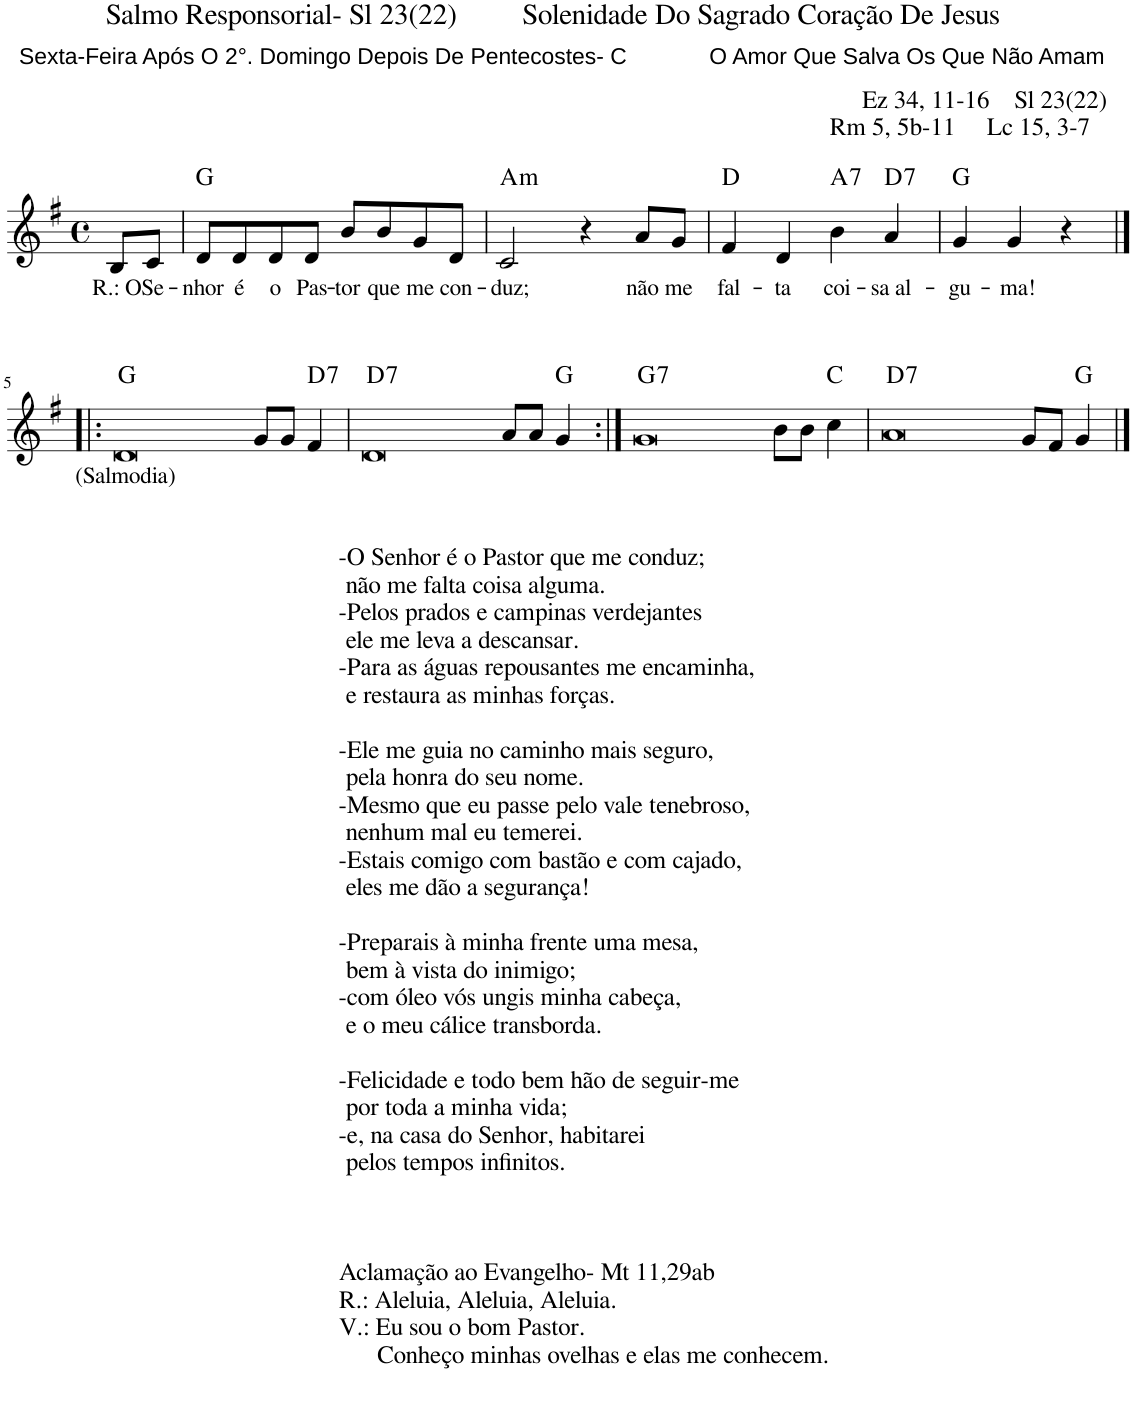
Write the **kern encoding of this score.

**kern	**text	**harte
*part1	*part1	*part1
*staff1	*staff1	*
*I"Voz	*	*
*I'Vo.	*	*
*clefG2	*	*
*k[f#]	*	*
*M4/4	*	*
*met(c)	*	*
=	=	=
!	!LO:LY:b	!
8B/L	R.: O	.
!	!LO:LY:b	!
8c/J	Se-	.
=1	=1	=1
!	!LO:LY:b	!
8d/L	-nhor	G:maj
!	!LO:LY:b	!
8d/	é	.
!	!LO:LY:b	!
8d/	o	.
!	!LO:LY:b	!
8d/J	Pas-	.
!	!LO:LY:b	!
8b/L	-tor	.
!	!LO:LY:b	!
8b/	que	.
!	!LO:LY:b	!
8g/	me	.
!	!LO:LY:b	!
8d/J	con-	.
=2	=2	=2
!	!LO:LY:b	!LO:H:kt=m
2c/	-duz;	A:min
4r	.	.
!	!LO:LY:b	!
8a/L	não	.
!	!LO:LY:b	!
8g/J	me	.
=3	=3	=3
!	!LO:LY:b	!
4f#/	fal-	D:maj
!	!LO:LY:b	!
4d/	-ta	.
!	!LO:LY:b	!LO:H:kt=7
4b\	coi-	A:7
!	!LO:LY:b	!LO:H:kt=7
4a/	-sa al-	D:7
=4	=4	=4
!	!LO:LY:b	!
4g/	-gu-	G:maj
!	!LO:LY:b	!
4g/	-ma!	.
4r	.	.
!!LO:LB:g=z
=5|!:	=5|!:	=5|!:
!LO:TX:b:t=-O Senhor é o Pastor que me conduz;	!	!
!LO:TX:b:t=não me falta coisa alguma.	!	!
!LO:TX:b:t=-Pelos prados e campinas verdejantes	!	!
!LO:TX:b:t=ele me leva a descansar.	!	!
!LO:TX:b:t=-Para as águas repousantes me encaminha,	!	!
!LO:TX:b:t=e restaura as minhas forças.	!	!
!LO:TX:b:t=-Ele me guia no caminho mais seguro,	!	!
!LO:TX:b:t=pela honra do seu nome.	!	!
!LO:TX:b:t=-Mesmo que eu passe pelo vale tenebroso,	!	!
!LO:TX:b:t=nenhum mal eu temerei.	!	!
!LO:TX:b:t=-Estais comigo com bastão e com cajado,	!	!
!LO:TX:b:t=eles me dão a segurança!	!	!
!LO:TX:b:t=-Preparais à minha frente uma mesa,	!	!
!LO:TX:b:t=bem à vista do inimigo;	!	!
!LO:TX:b:t=-com óleo vós ungis minha cabeça,	!	!
!LO:TX:b:t=e o meu cálice transborda.	!	!
!LO:TX:b:t=-Felicidade e todo bem hão de seguir-me	!	!
!LO:TX:b:t=por toda a minha vida;	!	!
!LO:TX:b:t=-e, na casa do Senhor, habitarei	!	!
!LO:TX:b:t=pelos tempos infinitos.	!	!
!LO:TX:b:t=Aclamação ao Evangelho- Mt 11,29ab	!	!
!LO:TX:b:t=R.&colon; Aleluia, Aleluia, Aleluia.	!	!
!LO:TX:b:t=V.&colon; Eu sou o bom Pastor.	!	!
!LO:TX:b:t=Conheço minhas ovelhas e elas me conhecem.	!	!
!	!LO:LY:b	!
[1d	(Salmodia)	G:maj
1ryy	.	.
8g/L	.	.
8g/J	.	.
!	!	!LO:H:kt=7
4f#/	.	D:7
=6	=6	=6
!	!	!LO:H:kt=7
[1d	.	D:7
1d]	.	.
8a/L	.	.
8a/J	.	.
4g/	.	G:maj
=7:|!	=7:|!	=7:|!
!	!	!LO:H:kt=7
[1g	.	G:7
1d]	.	.
8b\L	.	.
8b\J	.	.
4cc\	.	C:maj
=8	=8	=8
!	!	!LO:H:kt=7
[1a	.	D:7
1g]	.	.
8g/L	.	.
8f#/J	.	.
4g/	.	G:maj
==9	==9	==9
1a]	.	.
=	=	=
*-	*-	*-
